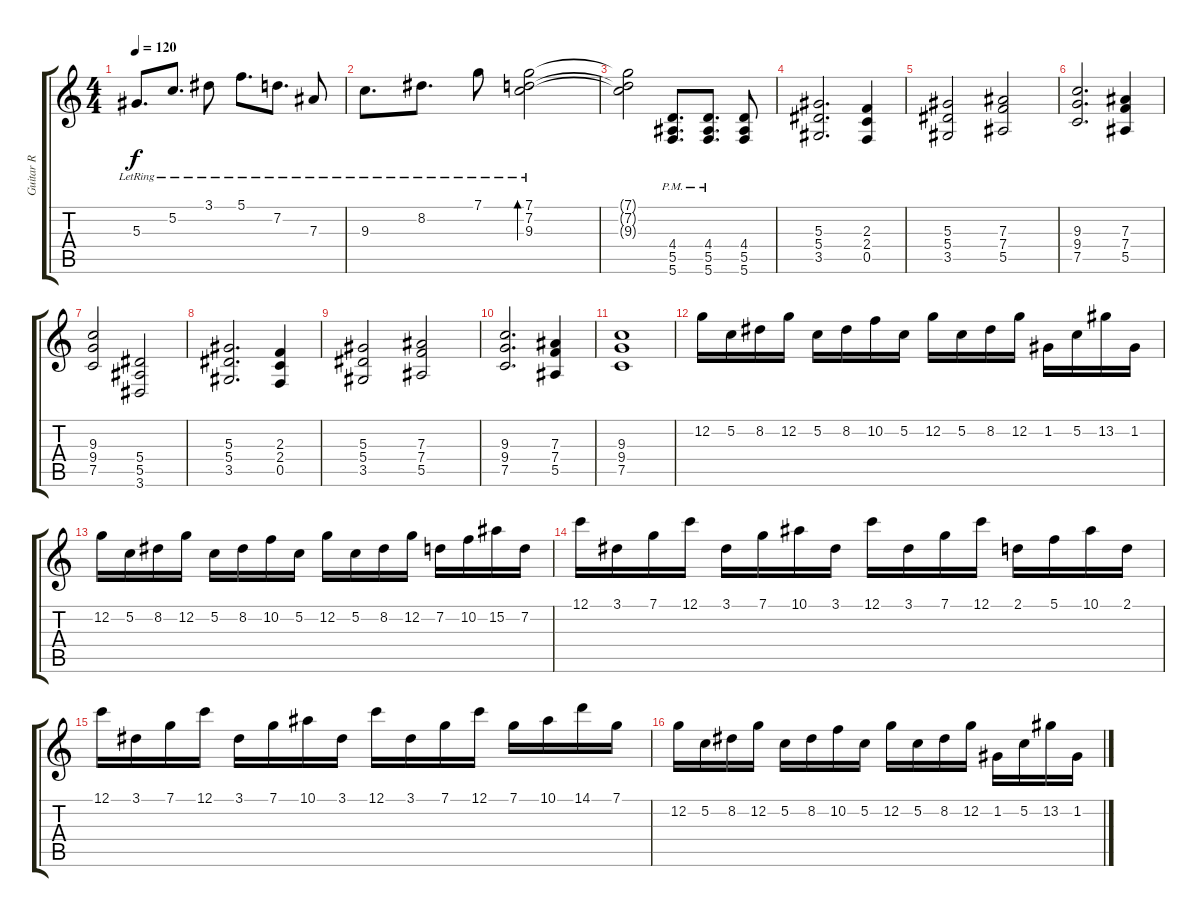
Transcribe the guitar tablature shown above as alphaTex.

\track ("Guitar R" "Guitar R") {instrument distortionguitar}
\staff {score tabs}
\tuning (C4 G3 Eb3 Bb2 F2 C2) {hide}
\ts (4 4)
\tempo 120
\clef g2
\ks c
5.3{lr}.8{d dy f} 5.2{lr}.8{d} 3.1{lr}.8 5.1{lr}.8{d} 7.2{lr}.8{d} 7.3{lr}.8 |
9.3{lr}.8{d} 8.2{lr}.8{d} 7.1{lr}.8 (7.1{lr} 7.2{lr} 9.3{lr}).2{bd 30} |
(7.1{t} 7.2{t} 9.3{t}).2 (4.4{pm} 5.5{pm} 5.6{pm}).8{d instrument distortionguitar} (4.4{pm} 5.5{pm} 5.6{pm}).8{d} (4.4 5.5 5.6).8 |
(5.3 5.4 3.5).2{d} (2.3 2.4 0.5).4 |
(5.3 5.4 3.5).2 (7.3 7.4 5.5).2 |
(9.3 9.4 7.5).2{d} (7.3 7.4 5.5).4 |
(9.3 9.4 7.5).2 (5.4 5.5 3.6).2 |
(5.3 5.4 3.5).2{d} (2.3 2.4 0.5).4 |
(5.3 5.4 3.5).2 (7.3 7.4 5.5).2 |
(9.3 9.4 7.5).2{d} (7.3 7.4 5.5).4 |
(9.3 9.4 7.5).1 |
12.2.16 5.2.16 8.2.16 12.2.16 5.2.16 8.2.16 10.2.16 5.2.16 12.2.16 5.2.16 8.2.16 12.2.16 1.2.16 5.2.16 13.2.16 1.2.16 |
12.2.16 5.2.16 8.2.16 12.2.16 5.2.16 8.2.16 10.2.16 5.2.16 12.2.16 5.2.16 8.2.16 12.2.16 7.2.16 10.2.16 15.2.16 7.2.16 |
12.1.16 3.1.16 7.1.16 12.1.16 3.1.16 7.1.16 10.1.16 3.1.16 12.1.16 3.1.16 7.1.16 12.1.16 2.1.16 5.1.16 10.1.16 2.1.16 |
12.1.16 3.1.16 7.1.16 12.1.16 3.1.16 7.1.16 10.1.16 3.1.16 12.1.16 3.1.16 7.1.16 12.1.16 7.1.16 10.1.16 14.1.16 7.1.16 |
12.2.16 5.2.16 8.2.16 12.2.16 5.2.16 8.2.16 10.2.16 5.2.16 12.2.16 5.2.16 8.2.16 12.2.16 1.2.16 5.2.16 13.2.16 1.2.16
